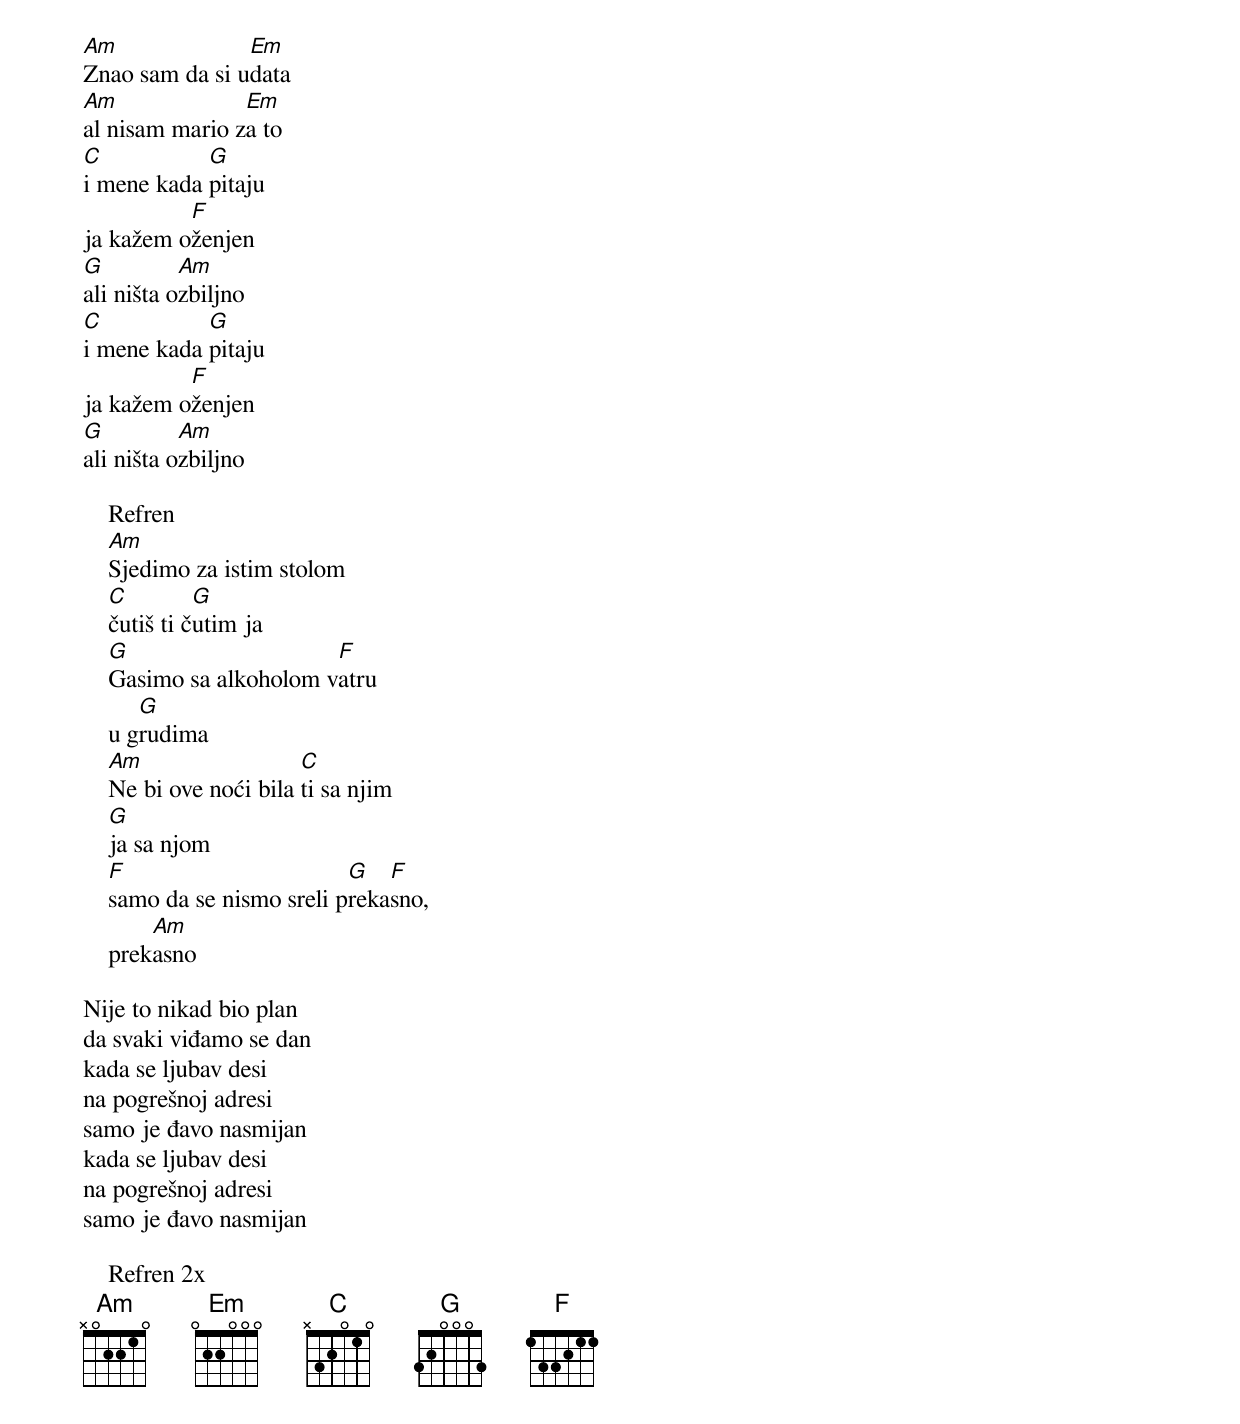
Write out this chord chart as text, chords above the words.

Am              Em
Znao sam da si udata
Am              Em
al nisam mario za to
C           G
i mene kada pitaju
          F
ja kažem oženjen
G          Am
ali ništa ozbiljno
C           G
i mene kada pitaju
          F
ja kažem oženjen
G          Am
ali ništa ozbiljno

    Refren
    Am
    Sjedimo za istim stolom
    C         G
    čutiš ti čutim ja
    G                    F
    Gasimo sa alkoholom vatru
       G
    u grudima
    Am                  C
    Ne bi ove noći bila ti sa njim
    G
    ja sa njom
    F                       G   F
    samo da se nismo sreli prekasno,
        Am
    prekasno

Nije to nikad bio plan
da svaki viđamo se dan
kada se ljubav desi
na pogrešnoj adresi
samo je đavo nasmijan
kada se ljubav desi
na pogrešnoj adresi
samo je đavo nasmijan

    Refren 2x
